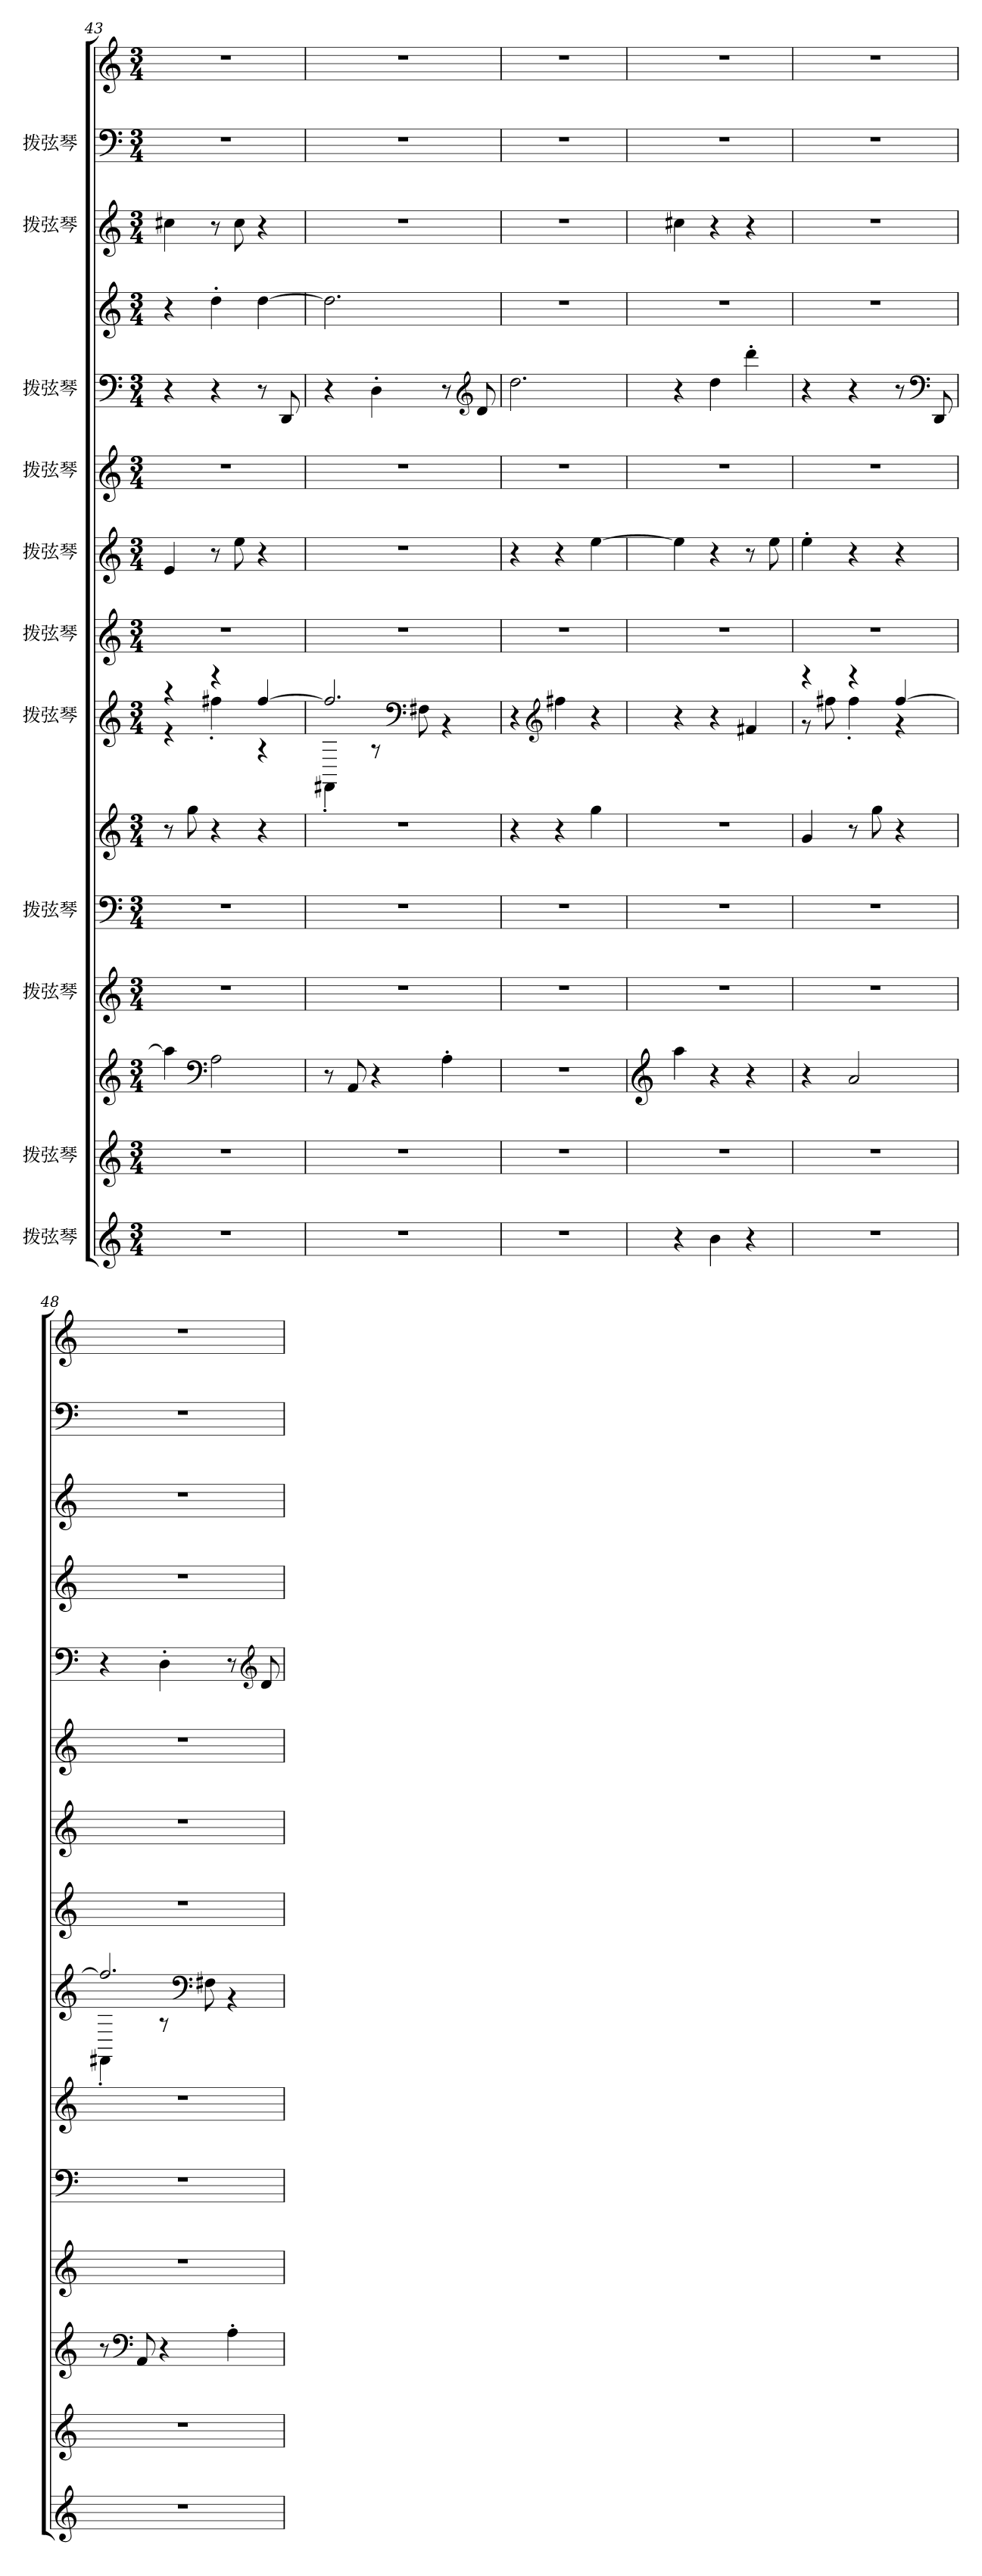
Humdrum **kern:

**kern	**kern	**kern	**kern	**kern	**kern	**kern	**kern	**kern	**kern	**kern	**kern	**kern	**kern	**kern
*part11	*part10	*part10	*part9	*part8	*part8	*part7	*part6	*part5	*part4	*part3	*part3	*part2	*part1	*part1
*staff15	*staff14	*staff13	*staff12	*staff11	*staff10	*staff9	*staff8	*staff7	*staff6	*staff5	*staff4	*staff3	*staff2	*staff1
*I"拨弦琴	*I"拨弦琴	*	*I"拨弦琴	*I"拨弦琴	*	*I"拨弦琴	*I"拨弦琴	*I"拨弦琴	*I"拨弦琴	*I"拨弦琴	*	*I"拨弦琴	*I"拨弦琴	*
*clefG2	*clefG2	*clefG2	*clefG2	*clefF4	*clefG2	*clefG2	*clefG2	*clefG2	*clefG2	*clefF4	*clefG2	*clefG2	*clefF4	*clefG2
*k[]	*k[]	*k[]	*k[]	*k[]	*k[]	*k[]	*k[]	*k[]	*k[]	*k[]	*k[]	*k[]	*k[]	*k[]
*M3/4	*M3/4	*M3/4	*M3/4	*M3/4	*M3/4	*M3/4	*M3/4	*M3/4	*M3/4	*M3/4	*M3/4	*M3/4	*M3/4	*M3/4
=43	=43	=43	=43	=43	=43	=43	=43	=43	=43	=43	=43	=43	=43	=43
*	*	*	*	*	*	*^	*	*	*	*	*	*	*	*
2.r	2.r	4aa\]	2.r	2.r	8r	4r	4r	2.r	4e/	2.r	4r	4r	4cc#X\	2.r	2.r
.	.	.	.	.	8gg\	.	.	.	.	.	.	.	.	.	.
*	*	*clefF4	*	*	*	*	*	*	*	*	*	*	*	*	*
.	.	2A\	.	.	4r	4r	4ff#X'\	.	8r	.	4r	4dd'\	8r	.	.
.	.	.	.	.	.	.	.	.	8ee\	.	.	.	8cc#\	.	.
.	.	.	.	.	4r	[4ff#/	4r	.	4r	.	8r	[4dd\	4r	.	.
.	.	.	.	.	.	.	.	.	.	.	8DD/	.	.	.	.
=44	=44	=44	=44	=44	=44	=44	=44	=44	=44	=44	=44	=44	=44	=44	=44
2.r	2.r	8r	2.r	2.r	2.r	2.ff#/]	4FF#X'\	2.r	2.r	2.r	4r	2.dd\]	2.r	2.r	2.r
.	.	8AA/	.	.	.	.	.	.	.	.	.	.	.	.	.
.	.	4r	.	.	.	.	8r	.	.	.	4D'\	.	.	.	.
*	*	*	*	*	*	*clefF4	*	*	*	*	*	*	*	*	*
.	.	.	.	.	.	.	8F#X\	.	.	.	.	.	.	.	.
.	.	4A'\	.	.	.	.	4r	.	.	.	8r	.	.	.	.
*	*	*	*	*	*	*	*	*	*	*	*clefG2	*	*	*	*
.	.	.	.	.	.	.	.	.	.	.	8d/	.	.	.	.
*	*	*	*	*	*	*v	*v	*	*	*	*	*	*	*	*
=45	=45	=45	=45	=45	=45	=45	=45	=45	=45	=45	=45	=45	=45	=45
2.r	2.r	2.r	2.r	2.r	4r	4r	2.r	4r	2.r	2.dd\	2.r	2.r	2.r	2.r
*	*	*	*	*	*	*clefG2	*	*	*	*	*	*	*	*
.	.	.	.	.	4r	4ff#X\	.	4r	.	.	.	.	.	.
.	.	.	.	.	4gg\	4r	.	[4ee\	.	.	.	.	.	.
=46	=46	=46	=46	=46	=46	=46	=46	=46	=46	=46	=46	=46	=46	=46
*	*	*clefG2	*	*	*	*	*	*	*	*	*	*	*	*
4r	2.r	4aa\	2.r	2.r	2.r	4r	2.r	4ee\]	2.r	4r	2.r	4cc#X\	2.r	2.r
4b\	.	4r	.	.	.	4r	.	4r	.	4dd\	.	4r	.	.
4r	.	4r	.	.	.	4f#X/	.	8r	.	4ddd'\	.	4r	.	.
.	.	.	.	.	.	.	.	8ee\	.	.	.	.	.	.
!!LO:PB:g=z
=47	=47	=47	=47	=47	=47	=47	=47	=47	=47	=47	=47	=47	=47	=47
*	*	*	*	*	*	*^	*	*	*	*	*	*	*	*
2.r	2.r	4r	2.r	2.r	4g/	4r	8r	2.r	4ee'\	2.r	4r	2.r	2.r	2.r	2.r
.	.	.	.	.	.	.	8ff#X\	.	.	.	.	.	.	.	.
.	.	2a/	.	.	8r	4r	4ff#'\	.	4r	.	4r	.	.	.	.
.	.	.	.	.	8gg\	.	.	.	.	.	.	.	.	.	.
.	.	.	.	.	4r	[4ff#/	4r	.	4r	.	8r	.	.	.	.
*	*	*	*	*	*	*	*	*	*	*	*clefF4	*	*	*	*
.	.	.	.	.	.	.	.	.	.	.	8DD/	.	.	.	.
=48	=48	=48	=48	=48	=48	=48	=48	=48	=48	=48	=48	=48	=48	=48	=48
2.r	2.r	8r	2.r	2.r	2.r	2.ff#/]	4FF#X'\	2.r	2.r	2.r	4r	2.r	2.r	2.r	2.r
*	*	*clefF4	*	*	*	*	*	*	*	*	*	*	*	*	*
.	.	8AA/	.	.	.	.	.	.	.	.	.	.	.	.	.
.	.	4r	.	.	.	.	8r	.	.	.	4D'\	.	.	.	.
*	*	*	*	*	*	*clefF4	*	*	*	*	*	*	*	*	*
.	.	.	.	.	.	.	8F#X\	.	.	.	.	.	.	.	.
.	.	4A'\	.	.	.	.	4r	.	.	.	8r	.	.	.	.
*	*	*	*	*	*	*	*	*	*	*	*clefG2	*	*	*	*
.	.	.	.	.	.	.	.	.	.	.	8d/	.	.	.	.
*	*	*	*	*	*	*v	*v	*	*	*	*	*	*	*	*
=	=	=	=	=	=	=	=	=	=	=	=	=	=	=
*-	*-	*-	*-	*-	*-	*-	*-	*-	*-	*-	*-	*-	*-	*-
